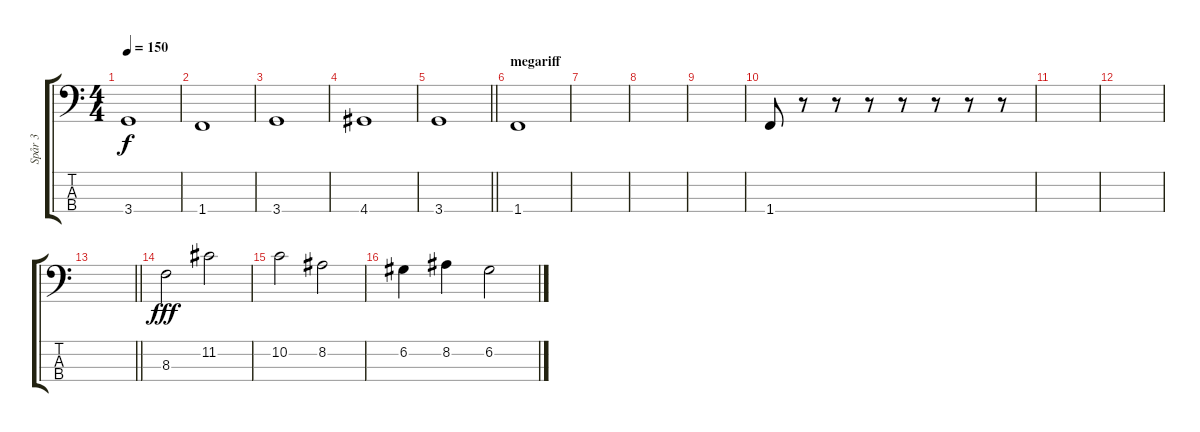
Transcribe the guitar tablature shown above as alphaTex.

\track ("Spår 3" "Spår 3") {instrument electricbasspick}
\staff {score tabs}
\tuning (G2 D2 A1 E1) {hide}
\ts (4 4)
\tempo 150
\clef f4
\ks c
3.4.1{dy f} |
1.4.1 |
3.4.1 |
4.4.1 |
\barLineRight lightlight
3.4.1 |
\section ("" "megariff")
1.4.1 |
|
|
|
1.4.8 r.8 r.8 r.8 r.8 r.8 r.8 r.8 |
|
|
\barLineRight lightlight
|
8.3.2{dy fff} 11.2.2 |
10.2.2 8.2.2 |
6.2.4 8.2.4 6.2.2
